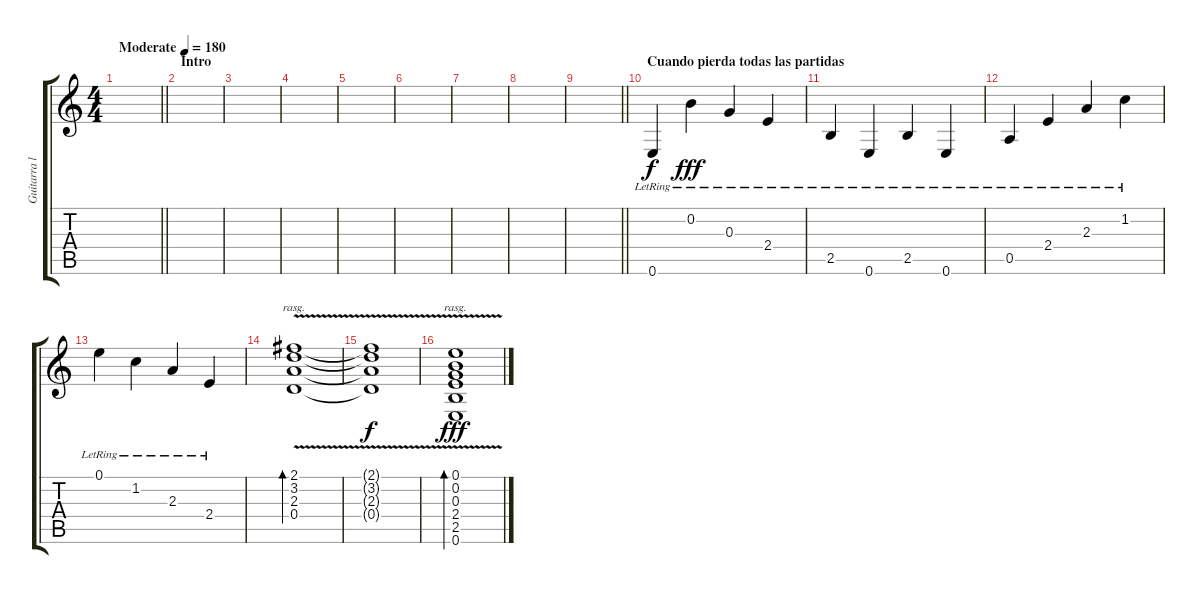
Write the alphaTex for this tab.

\track ("Guitarra limpia" "Guitarra l") {instrument electricguitarjazz}
\staff {score tabs}
\tuning (E4 B3 G3 D3 A2 E2) {hide}
\ts (4 4)
\tempo (180 "Moderate")
\clef g2
\barLineRight lightlight
\ks c
|
\section ("" "Intro")
|
|
|
|
|
|
|
\barLineRight lightlight
|
\section ("" "Cuando pierda todas las partidas")
0.6{lr}.4 0.2{lr}.4{dy fff} 0.3{lr}.4 2.4{lr}.4 |
2.5{lr}.4 0.6{lr}.4 2.5{lr}.4 0.6{lr}.4 |
0.5{lr}.4 2.4{lr}.4 2.3{lr}.4 1.2{lr}.4 |
0.1{lr}.4 1.2{lr}.4 2.3{lr}.4 2.4{lr}.4 |
(2.1{v} 3.2{v} 2.3 0.4).1{bd 480 rasg ii} |
(2.1{t} 3.2{t} 2.3{t} 0.4{t}).1{dy f} |
(0.1{v} 0.2 0.3 2.4 2.5 0.6).1{bd 480 rasg ii dy fff}
